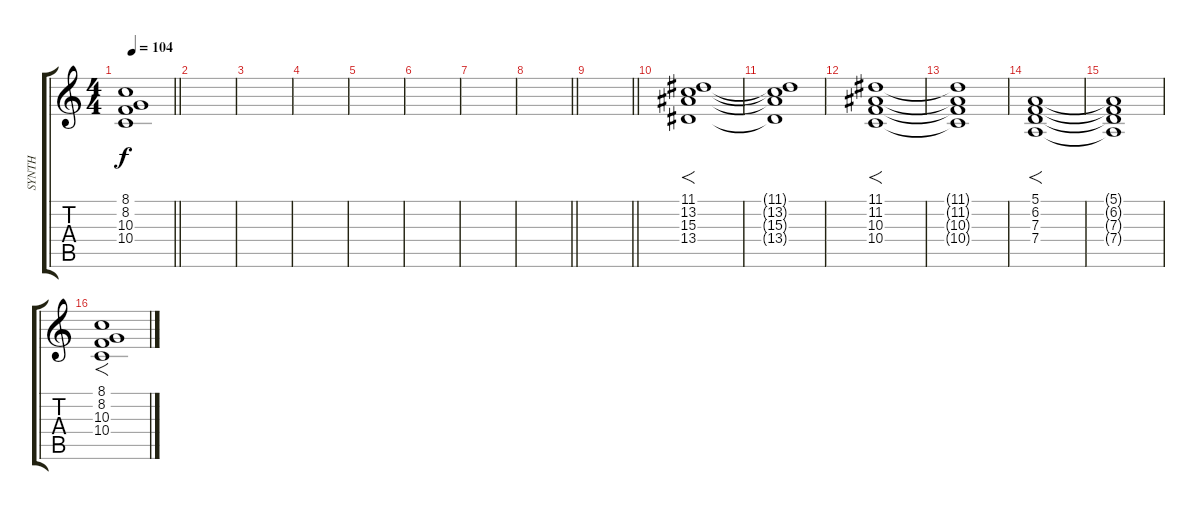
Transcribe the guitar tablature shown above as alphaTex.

\track ("SYNTH" "SYNTH") {instrument choiraahs}
\staff {score tabs}
\tuning (E4 B3 G3 D3 A2 D2) {hide}
\ts (4 4)
\tempo 104
\clef g2
\barLineRight lightlight
\ks c
(8.1{t} 8.2{t} 10.3{t} 10.4{t}).1{dy f} |
\section ("" "")
|
|
|
|
|
|
\barLineRight lightlight
|
\barLineRight lightlight
|
\section ("" "")
(11.1 13.2 15.3 13.4).1{f} |
(11.1{t} 13.2{t} 15.3{t} 13.4{t}).1 |
(11.1 11.2 10.3 10.4).1{f} |
(11.1{t} 11.2{t} 10.3{t} 10.4{t}).1 |
(5.1 6.2 7.3 7.4).1{f} |
(5.1{t} 6.2{t} 7.3{t} 7.4{t}).1 |
(8.1 8.2 10.3 10.4).1{f}
